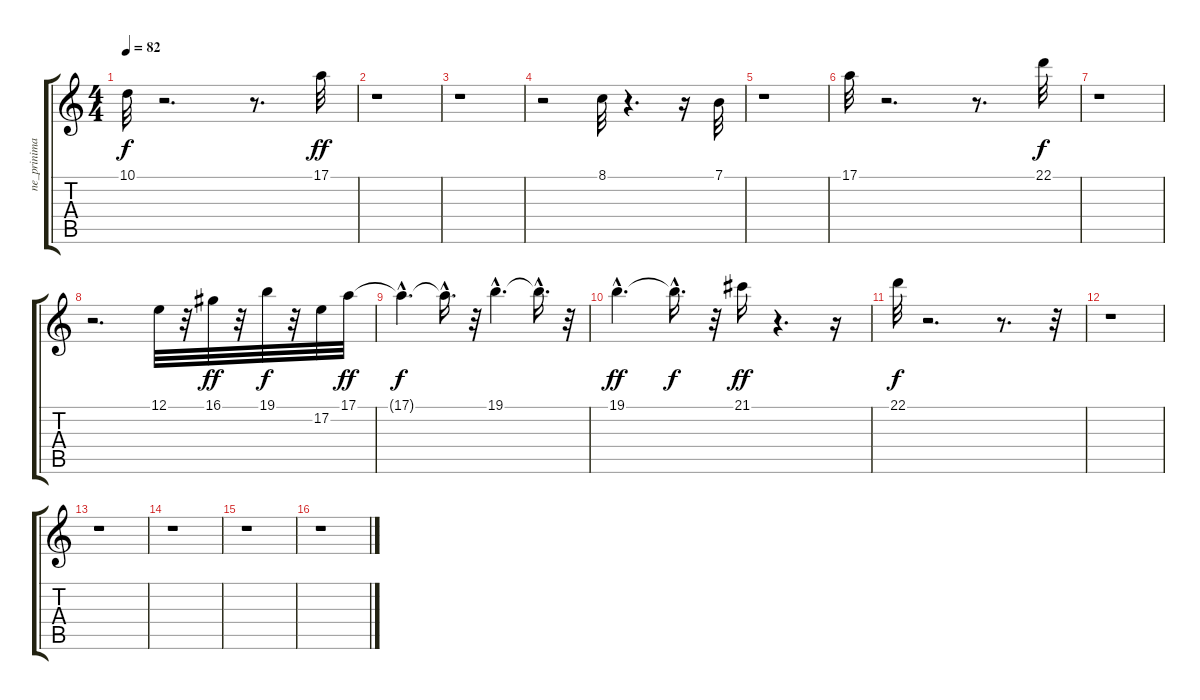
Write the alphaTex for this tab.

\track ("ne_prinimai" "ne_prinima") {instrument synthstrings2}
\staff {score tabs}
\tuning (E4 B3 G3 D3 A2 E2) {hide}
\ts (4 4)
\tempo 82
\clef g2
\ks c
10.1.32{dy f} r.2{d} r.8{d} 17.1.32{dy ff} |
r.1 |
r.1 |
r.2 8.1.32 r.4{d} r.16 7.1.32 |
r.1 |
17.1.32 r.2{d} r.8{d} 22.1.32{dy f} |
r.1 |
r.2{d} 12.1.32 r.32 16.1.32{dy ff} r.32 19.1.32{dy f} r.32 17.2.32 17.1.32{dy ff} |
17.1{hac t}.4{d dy f} 17.1{hac t}.16{d} r.32 19.1{hac}.4{d} 19.1{hac t}.16{d} r.32 |
19.1{hac}.4{d dy ff} 19.1{hac t}.16{d dy f} r.32 21.1.16{dy ff} r.4{d} r.16 |
22.1.32{dy f} r.2{d} r.8{d} r.32 |
r.1 |
r.1 |
r.1 |
r.1 |
r.1
